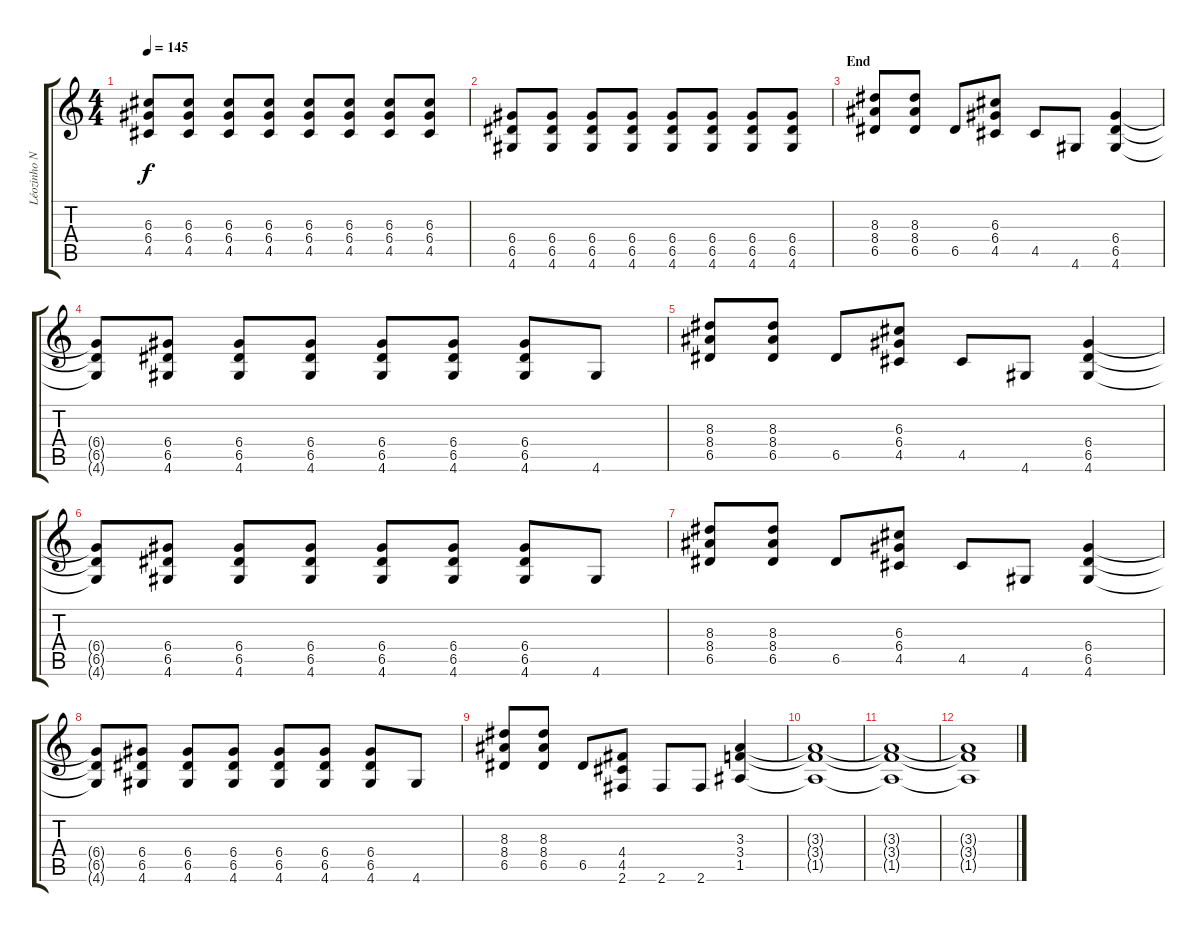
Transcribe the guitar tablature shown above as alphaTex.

\track ("Léozinho Nastácia" "Léozinho N") {instrument distortionguitar}
\staff {score tabs}
\tuning (E4 B3 G3 D3 A2 E2) {hide}
\ts (4 4)
\tempo 145
\clef g2
\ks c
(6.3 6.4 4.5).8{dy f} (6.3 6.4 4.5).8 (6.3 6.4 4.5).8 (6.3 6.4 4.5).8 (6.3 6.4 4.5).8 (6.3 6.4 4.5).8 (6.3 6.4 4.5).8 (6.3 6.4 4.5).8 |
(6.4 6.5 4.6).8 (6.4 6.5 4.6).8 (6.4 6.5 4.6).8 (6.4 6.5 4.6).8 (6.4 6.5 4.6).8 (6.4 6.5 4.6).8 (6.4 6.5 4.6).8 (6.4 6.5 4.6).8 |
\section ("" "End")
(8.3 8.4 6.5).8 (8.3 8.4 6.5).8 6.5.8 (6.3 6.4 4.5).8 4.5.8 4.6.8 (6.4 6.5 4.6).4 |
(6.4{t} 6.5{t} 4.6{t}).8 (6.4 6.5 4.6).8 (6.4 6.5 4.6).8 (6.4 6.5 4.6).8 (6.4 6.5 4.6).8 (6.4 6.5 4.6).8 (6.4 6.5 4.6).8 4.6.8 |
(8.3 8.4 6.5).8 (8.3 8.4 6.5).8 6.5.8 (6.3 6.4 4.5).8 4.5.8 4.6.8 (6.4 6.5 4.6).4 |
(6.4{t} 6.5{t} 4.6{t}).8 (6.4 6.5 4.6).8 (6.4 6.5 4.6).8 (6.4 6.5 4.6).8 (6.4 6.5 4.6).8 (6.4 6.5 4.6).8 (6.4 6.5 4.6).8 4.6.8 |
(8.3 8.4 6.5).8 (8.3 8.4 6.5).8 6.5.8 (6.3 6.4 4.5).8 4.5.8 4.6.8 (6.4 6.5 4.6).4 |
(6.4{t} 6.5{t} 4.6{t}).8 (6.4 6.5 4.6).8 (6.4 6.5 4.6).8 (6.4 6.5 4.6).8 (6.4 6.5 4.6).8 (6.4 6.5 4.6).8 (6.4 6.5 4.6).8 4.6.8 |
(8.3 8.4 6.5).8 (8.3 8.4 6.5).8 6.5.8 (4.4 4.5 2.6).8 2.6.8 2.6.8 (3.3 3.4 1.5).4 |
(3.3{t} 3.4{t} 1.5{t}).1 |
(3.3{t} 3.4{t} 1.5{t}).1 |
(3.3{t} 3.4{t} 1.5{t}).1
